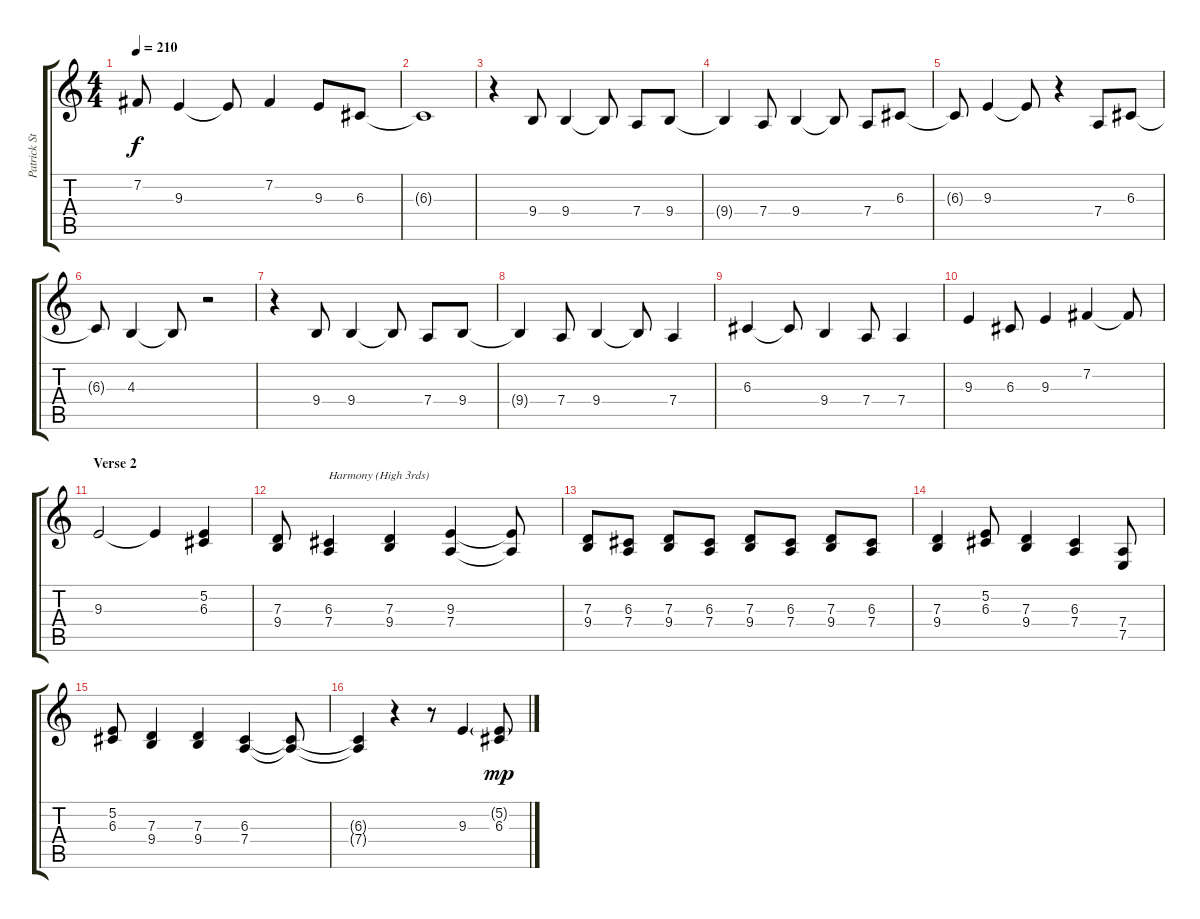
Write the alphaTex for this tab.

\track ("Patrick Stump (Lead Vocal and Harmonies)" "Patrick St") {instrument clarinet}
\staff {score tabs}
\tuning (E4 B3 G3 D3 A2 E2) {hide}
\ts (4 4)
\tempo 210
\clef g2
\ks c
7.2{t}.8{dy f} 9.3.4 9.3{t}.8 7.2.4 9.3.8 6.3.8 |
6.3{t}.1 |
r.4 9.4.8 9.4.4 9.4{t}.8 7.4.8 9.4.8 |
9.4{t}.4 7.4.8 9.4.4 9.4{t}.8 7.4.8 6.3.8 |
6.3{t}.8 9.3.4 9.3{t}.8 r.4 7.4.8 6.3.8 |
6.3{t}.8 4.3.4 4.3{t}.8 r.2 |
r.4 9.4.8 9.4.4 9.4{t}.8 7.4.8 9.4.8 |
9.4{t}.4 7.4.8 9.4.4 9.4{t}.8 7.4.4 |
6.3.4 6.3{t}.8 9.4.4 7.4.8 7.4.4 |
9.3.4 6.3.8 9.3.4 7.2.4 7.2{t}.8 |
\section ("" "Verse 2")
9.3.2 9.3{t}.4 (5.2 6.3).4 |
(7.3 9.4).8 (6.3 7.4).4{txt "Harmony (High 3rds)"} (7.3 9.4).4 (9.3 7.4).4 (9.3{t} 7.4{t}).8 |
(7.3 9.4).8 (6.3 7.4).8 (7.3 9.4).8 (6.3 7.4).8 (7.3 9.4).8 (6.3 7.4).8 (7.3 9.4).8 (6.3 7.4).8 |
(7.3 9.4).4 (5.2 6.3).8 (7.3 9.4).4 (6.3 7.4).4 (7.4 7.5).8 |
(5.2 6.3).8 (7.3 9.4).4 (7.3 9.4).4 (6.3 7.4).4 (6.3{t} 7.4{t}).8 |
(6.3{t} 7.4{t}).4 r.4 r.8 9.3.4 (5.2{g} 6.3).8{dy mp}
